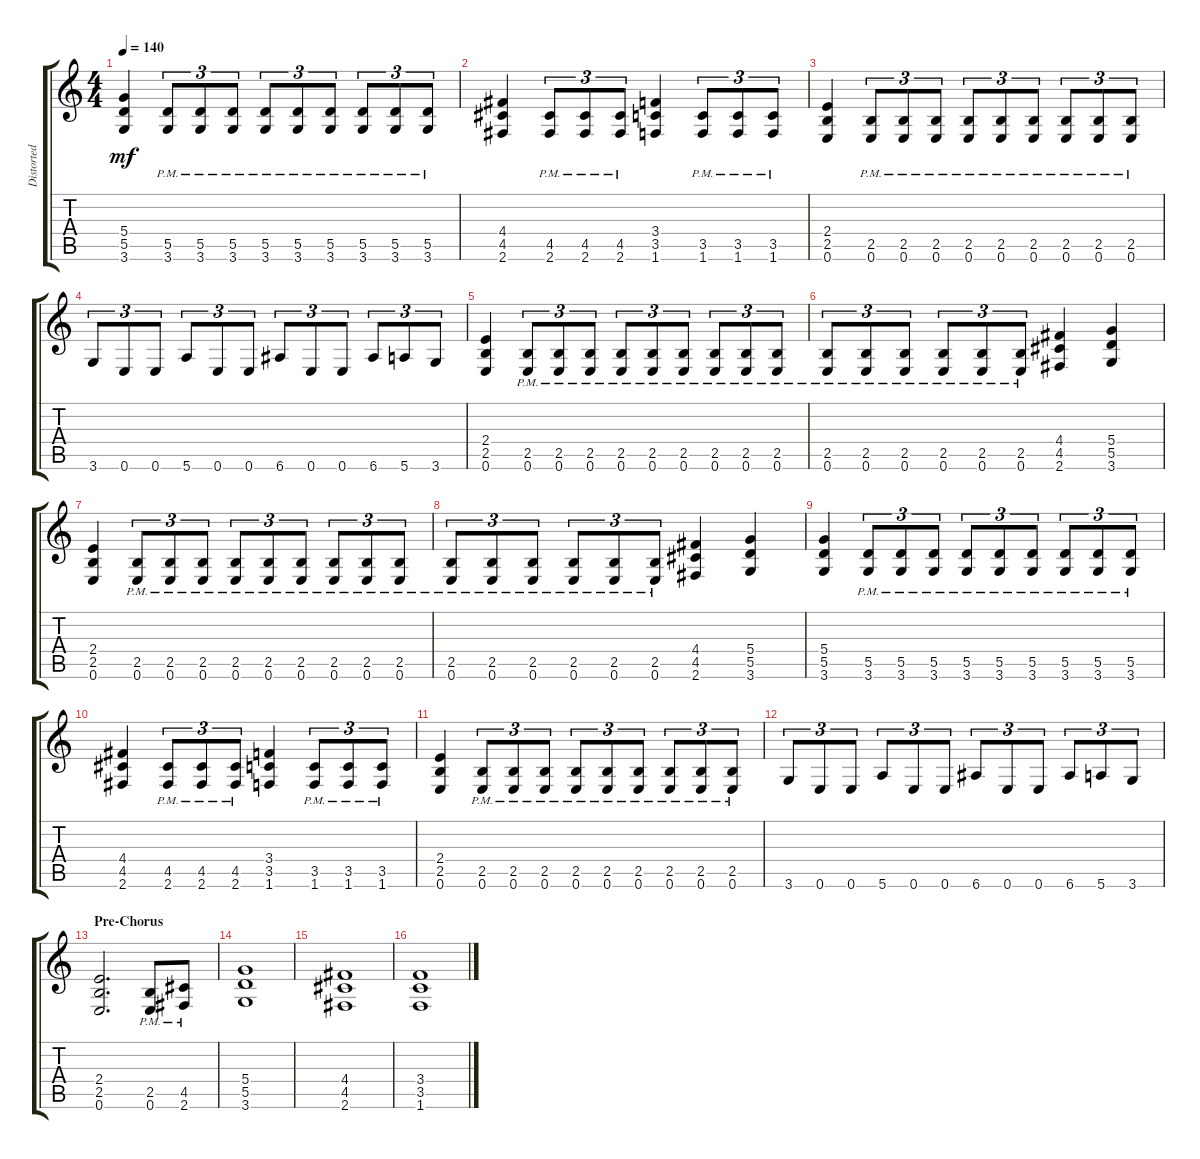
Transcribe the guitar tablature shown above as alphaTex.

\track ("Distorted Rhythm" "Distorted ") {instrument distortionguitar}
\staff {score tabs}
\tuning (E4 B3 G3 D3 A2 E2) {hide}
\ts (4 4)
\tempo 140
\clef g2
\ks c
(5.4 5.5 3.6).4{dy mf} (5.5{pm} 3.6{pm}).8{tu (3 2)} (5.5{pm} 3.6{pm}).8{tu (3 2)} (5.5{pm} 3.6{pm}).8{tu (3 2)} (5.5{pm} 3.6{pm}).8{tu (3 2)} (5.5{pm} 3.6{pm}).8{tu (3 2)} (5.5{pm} 3.6{pm}).8{tu (3 2)} (5.5{pm} 3.6{pm}).8{tu (3 2)} (5.5{pm} 3.6{pm}).8{tu (3 2)} (5.5{pm} 3.6{pm}).8{tu (3 2)} |
(4.4 4.5 2.6).4 (4.5{pm} 2.6{pm}).8{tu (3 2)} (4.5{pm} 2.6{pm}).8{tu (3 2)} (4.5{pm} 2.6{pm}).8{tu (3 2)} (3.4 3.5 1.6).4 (3.5{pm} 1.6{pm}).8{tu (3 2)} (3.5{pm} 1.6{pm}).8{tu (3 2)} (3.5{pm} 1.6{pm}).8{tu (3 2)} |
(2.4 2.5 0.6).4 (2.5{pm} 0.6{pm}).8{tu (3 2)} (2.5{pm} 0.6{pm}).8{tu (3 2)} (2.5{pm} 0.6{pm}).8{tu (3 2)} (2.5{pm} 0.6{pm}).8{tu (3 2)} (2.5{pm} 0.6{pm}).8{tu (3 2)} (2.5{pm} 0.6{pm}).8{tu (3 2)} (2.5{pm} 0.6{pm}).8{tu (3 2)} (2.5{pm} 0.6{pm}).8{tu (3 2)} (2.5{pm} 0.6{pm}).8{tu (3 2)} |
3.6.8{tu (3 2)} 0.6.8{tu (3 2)} 0.6.8{tu (3 2)} 5.6.8{tu (3 2)} 0.6.8{tu (3 2)} 0.6.8{tu (3 2)} 6.6.8{tu (3 2)} 0.6.8{tu (3 2)} 0.6.8{tu (3 2)} 6.6.8{tu (3 2)} 5.6.8{tu (3 2)} 3.6.8{tu (3 2)} |
(2.4 2.5 0.6).4 (2.5{pm} 0.6{pm}).8{tu (3 2)} (2.5{pm} 0.6{pm}).8{tu (3 2)} (2.5{pm} 0.6{pm}).8{tu (3 2)} (2.5{pm} 0.6{pm}).8{tu (3 2)} (2.5{pm} 0.6{pm}).8{tu (3 2)} (2.5{pm} 0.6{pm}).8{tu (3 2)} (2.5{pm} 0.6{pm}).8{tu (3 2)} (2.5{pm} 0.6{pm}).8{tu (3 2)} (2.5{pm} 0.6{pm}).8{tu (3 2)} |
(2.5{pm} 0.6{pm}).8{tu (3 2)} (2.5{pm} 0.6{pm}).8{tu (3 2)} (2.5{pm} 0.6{pm}).8{tu (3 2)} (2.5{pm} 0.6{pm}).8{tu (3 2)} (2.5{pm} 0.6{pm}).8{tu (3 2)} (2.5{pm} 0.6{pm}).8{tu (3 2)} (4.4 4.5 2.6).4 (5.4 5.5 3.6).4 |
(2.4 2.5 0.6).4 (2.5{pm} 0.6{pm}).8{tu (3 2)} (2.5{pm} 0.6{pm}).8{tu (3 2)} (2.5{pm} 0.6{pm}).8{tu (3 2)} (2.5{pm} 0.6{pm}).8{tu (3 2)} (2.5{pm} 0.6{pm}).8{tu (3 2)} (2.5{pm} 0.6{pm}).8{tu (3 2)} (2.5{pm} 0.6{pm}).8{tu (3 2)} (2.5{pm} 0.6{pm}).8{tu (3 2)} (2.5{pm} 0.6{pm}).8{tu (3 2)} |
(2.5{pm} 0.6{pm}).8{tu (3 2)} (2.5{pm} 0.6{pm}).8{tu (3 2)} (2.5{pm} 0.6{pm}).8{tu (3 2)} (2.5{pm} 0.6{pm}).8{tu (3 2)} (2.5{pm} 0.6{pm}).8{tu (3 2)} (2.5{pm} 0.6{pm}).8{tu (3 2)} (4.4 4.5 2.6).4 (5.4 5.5 3.6).4 |
(5.4 5.5 3.6).4 (5.5{pm} 3.6{pm}).8{tu (3 2)} (5.5{pm} 3.6{pm}).8{tu (3 2)} (5.5{pm} 3.6{pm}).8{tu (3 2)} (5.5{pm} 3.6{pm}).8{tu (3 2)} (5.5{pm} 3.6{pm}).8{tu (3 2)} (5.5{pm} 3.6{pm}).8{tu (3 2)} (5.5{pm} 3.6{pm}).8{tu (3 2)} (5.5{pm} 3.6{pm}).8{tu (3 2)} (5.5{pm} 3.6{pm}).8{tu (3 2)} |
(4.4 4.5 2.6).4 (4.5{pm} 2.6{pm}).8{tu (3 2)} (4.5{pm} 2.6{pm}).8{tu (3 2)} (4.5{pm} 2.6{pm}).8{tu (3 2)} (3.4 3.5 1.6).4 (3.5{pm} 1.6{pm}).8{tu (3 2)} (3.5{pm} 1.6{pm}).8{tu (3 2)} (3.5{pm} 1.6{pm}).8{tu (3 2)} |
(2.4 2.5 0.6).4 (2.5{pm} 0.6{pm}).8{tu (3 2)} (2.5{pm} 0.6{pm}).8{tu (3 2)} (2.5{pm} 0.6{pm}).8{tu (3 2)} (2.5{pm} 0.6{pm}).8{tu (3 2)} (2.5{pm} 0.6{pm}).8{tu (3 2)} (2.5{pm} 0.6{pm}).8{tu (3 2)} (2.5{pm} 0.6{pm}).8{tu (3 2)} (2.5{pm} 0.6{pm}).8{tu (3 2)} (2.5{pm} 0.6{pm}).8{tu (3 2)} |
3.6.8{tu (3 2)} 0.6.8{tu (3 2)} 0.6.8{tu (3 2)} 5.6.8{tu (3 2)} 0.6.8{tu (3 2)} 0.6.8{tu (3 2)} 6.6.8{tu (3 2)} 0.6.8{tu (3 2)} 0.6.8{tu (3 2)} 6.6.8{tu (3 2)} 5.6.8{tu (3 2)} 3.6.8{tu (3 2)} |
\section ("" "Pre-Chorus")
(2.4 2.5 0.6).2{d} (2.5{pm} 0.6{pm}).8 (4.5{pm} 2.6{pm}).8 |
(5.4 5.5 3.6).1 |
(4.4 4.5 2.6).1 |
(3.4 3.5 1.6).1
